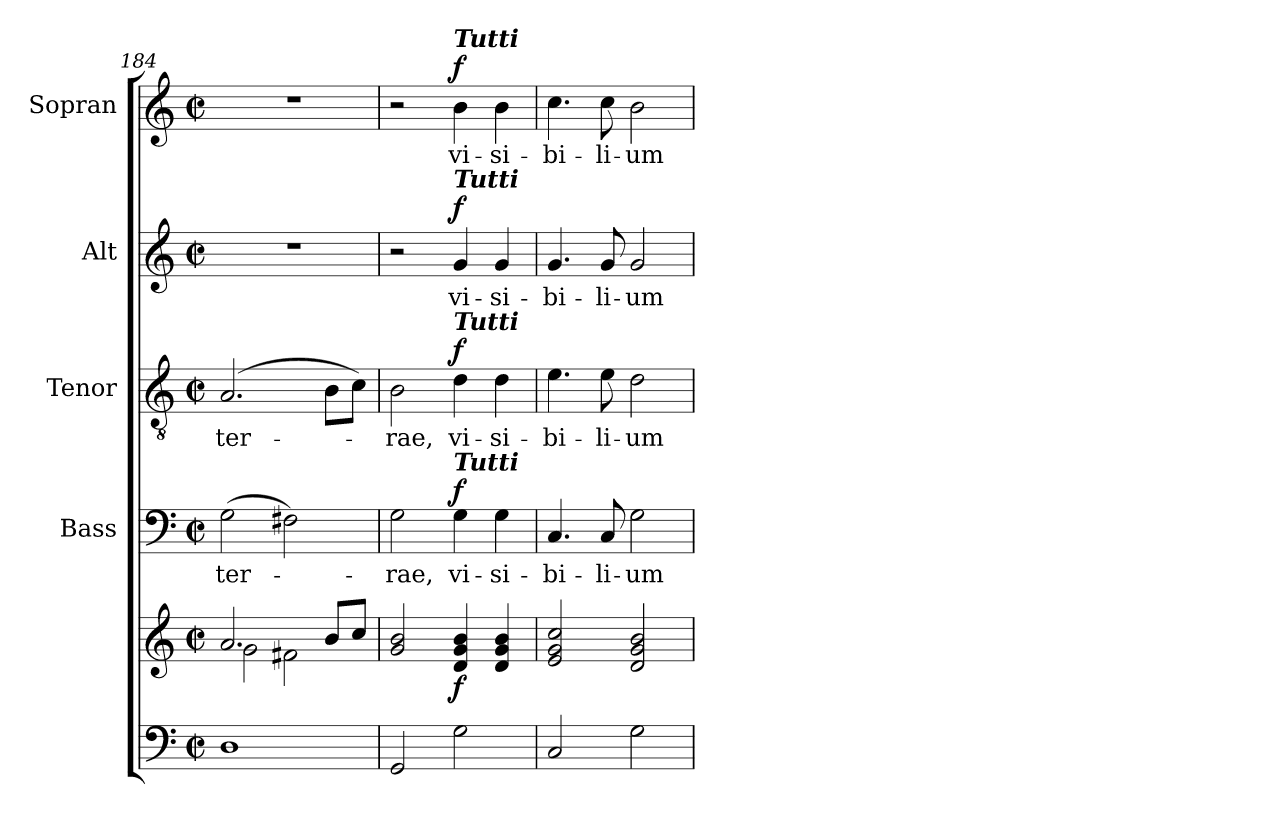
**kern	**kern	**dynam	**kern	**text	**dynam	**kern	**text	**dynam	**kern	**text	**dynam	**kern	**text	**dynam
*part5	*part5	*part5	*part4	*part4	*part4	*part3	*part3	*part3	*part2	*part2	*part2	*part1	*part1	*part1
*staff6	*staff5	*staff5/6	*staff4	*staff4	*staff4	*staff3	*staff3	*staff3	*staff2	*staff2	*staff2	*staff1	*staff1	*staff1
*	*	*	*I"Bass	*	*	*I"Tenor	*	*	*I"Alt	*	*	*I"Sopran	*	*
*	*	*	*I'B.	*	*	*I'T.	*	*	*I'A.	*	*	*I'S.	*	*
*clefF4	*clefG2	*	*clefF4	*	*	*clefGv2	*	*	*clefG2	*	*	*clefG2	*	*
*k[]	*k[]	*	*k[]	*	*	*k[]	*	*	*k[]	*	*	*k[]	*	*
*C:	*C:	*	*C:	*	*	*C:	*	*	*C:	*	*	*C:	*	*
*M2/2	*M2/2	*	*M2/2	*	*	*M2/2	*	*	*M2/2	*	*	*M2/2	*	*
*met(c|)	*met(c|)	*	*met(c|)	*	*	*met(c|)	*	*	*met(c|)	*	*	*met(c|)	*	*
=184	=184	=184	=184	=184	=184	=184	=184	=184	=184	=184	=184	=184	=184	=184
*	*^	*	*	*	*	*	*	*	*	*	*	*	*	*
!	!	!	!	!	!LO:LY:b	!	!	!LO:LY:b	!	!	!	!	!	!	!
1D	2.a/	2g\	.	(>2G\	ter-	.	(2.A/	ter-	.	1r	.	.	1r	.	.
.	.	2f#X\	.	2F#X\)	.	.	.	.	.	.	.	.	.	.	.
.	8b/L	.	.	.	.	.	8B\L	.	.	.	.	.	.	.	.
.	8cc/J	.	.	.	.	.	8c\J)	.	.	.	.	.	.	.	.
*	*v	*v	*	*	*	*	*	*	*	*	*	*	*	*	*
!!LO:LB:g=z
=185	=185	=185	=185	=185	=185	=185	=185	=185	=185	=185	=185	=185	=185	=185
!	!	!	!	!LO:LY:b	!	!	!LO:LY:b	!	!	!	!	!	!	!
2GG/	2g/ 2b/	.	2G\	-rae,	.	2B\	-rae,	.	2r	.	.	2r	.	.
!	!	!	!	!	!	!	!	!	!	!	!	!LO:TX:a:Bi:t=Tutti	!	!
!	!	!	!	!	!	!	!	!	!LO:TX:a:Bi:t=Tutti	!	!	!	!	!
!	!	!	!	!	!	!LO:TX:a:Bi:t=Tutti	!	!	!	!	!	!	!	!
!	!	!	!LO:TX:a:Bi:t=Tutti	!	!	!	!	!	!	!	!	!	!	!
!	!	!LO:DY:b	!	!LO:LY:b	!LO:DY:a	!	!LO:LY:b	!LO:DY:a	!	!LO:LY:b	!LO:DY:a	!	!LO:LY:b	!LO:DY:a
2G\	4d/ 4g/ 4b/	f	4G\	vi-	f	4d\	vi-	f	4g/	vi-	f	4b\	vi-	f
!	!	!	!	!LO:LY:b	!	!	!LO:LY:b	!	!	!LO:LY:b	!	!	!LO:LY:b	!
.	4d/ 4g/ 4b/	.	4G\	-si-	.	4d\	-si-	.	4g/	-si-	.	4b\	-si-	.
=186	=186	=186	=186	=186	=186	=186	=186	=186	=186	=186	=186	=186	=186	=186
!	!	!	!	!LO:LY:b	!	!	!LO:LY:b	!	!	!LO:LY:b	!	!	!LO:LY:b	!
2C/	2e/ 2g/ 2cc/	.	4.C/	-bi-	.	4.e\	-bi-	.	4.g/	-bi-	.	4.cc\	-bi-	.
!	!	!	!	!LO:LY:b	!	!	!LO:LY:b	!	!	!LO:LY:b	!	!	!LO:LY:b	!
.	.	.	8C/	-li-	.	8e\	-li-	.	8g/	-li-	.	8cc\	-li-	.
!	!	!	!	!LO:LY:b	!	!	!LO:LY:b	!	!	!LO:LY:b	!	!	!LO:LY:b	!
2G\	2d/ 2g/ 2b/	.	2G\	-um	.	2d\	-um	.	2g/	-um	.	2b\	-um	.
=	=	=	=	=	=	=	=	=	=	=	=	=	=	=
*-	*-	*-	*-	*-	*-	*-	*-	*-	*-	*-	*-	*-	*-	*-
